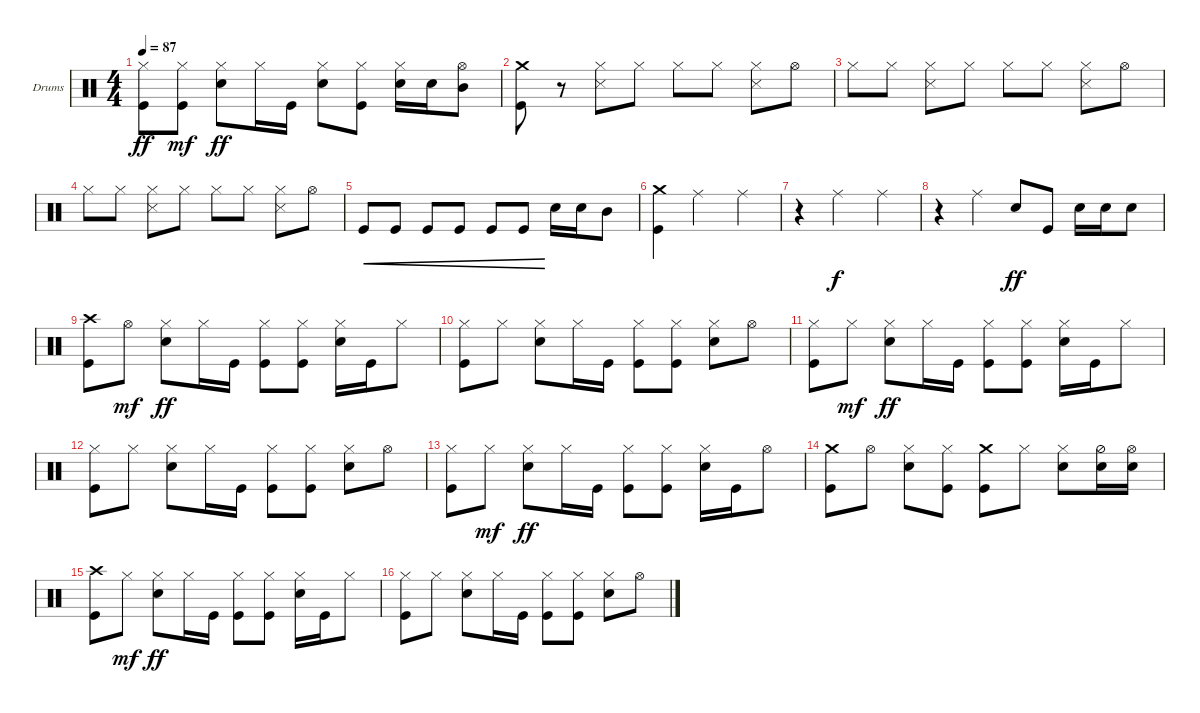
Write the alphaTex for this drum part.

\bracketExtendMode groupsimilarinstruments
\firstSystemTrackNameOrientation horizontal
\otherSystemsTrackNameOrientation horizontal
\track ("Drumkit" "Drums") {instrument percussion}
\staff {score}
\articulation defaults
\ts (4 4)
\tempo 87
\clef neutral
\ks c
("Kick (hit)" "Hi-Hat (closed)").8{dy ff} ("Hi-Hat (closed)" "Kick (hit)").8{dy mf} ("Snare (hit) 2" "Hi-Hat (closed)").8{dy ff} "Hi-Hat (closed)".16 "Kick (hit)".16 ("Hi-Hat (closed)" "Snare (hit) 2").8 ("Kick (hit)" "Hi-Hat (closed)").8 ("Snare (hit) 2" "Hi-Hat (closed)").16 "Snare (hit) 2".16 ("Hi-Hat (open)" "Mid Tom (hit)").8 |
("Crash medium (hit)" "Kick (hit)").8 r.8 ("Snare (side stick) 3" "Hi-Hat (closed)").8 "Hi-Hat (closed)".8 "Hi-Hat (closed)".8 "Hi-Hat (closed)".8 ("Snare (side stick) 3" "Hi-Hat (closed)").8 "Hi-Hat (open)".8 |
"Hi-Hat (closed)".8 "Hi-Hat (closed)".8 ("Snare (side stick) 3" "Hi-Hat (closed)").8 "Hi-Hat (closed)".8 "Hi-Hat (closed)".8 "Hi-Hat (closed)".8 ("Snare (side stick) 3" "Hi-Hat (closed)").8 "Hi-Hat (open)".8 |
"Hi-Hat (closed)".8 "Hi-Hat (closed)".8 ("Snare (side stick) 3" "Hi-Hat (closed)").8 "Hi-Hat (closed)".8 "Hi-Hat (closed)".8 "Hi-Hat (closed)".8 ("Snare (side stick) 3" "Hi-Hat (closed)").8 "Hi-Hat (open)".8 |
"Kick (hit)".8{cre} "Kick (hit)".8{cre} "Kick (hit)".8{cre} "Kick (hit)".8{cre} "Kick (hit)".8{cre} "Kick (hit)".8{cre} "Snare (hit) 2".16 "Snare (hit) 2".16 "Mid Tom (hit)".8 |
("Crash medium (hit)" "Kick (hit)").4 "Ride (middle)".2 "Ride (middle)".4 |
r.4 "Ride (middle)".2{dy f} "Ride (middle)".4 |
r.4 "Ride (middle)".4 "Snare (hit) 2".8{dy ff} "Kick (hit)".8 "Snare (hit) 2".16 "Snare (hit) 2".16 "Snare (hit) 2".8 |
("Crash high (hit)" "Kick (hit)").8 "Hi-Hat (open)".8{dy mf} ("Snare (hit) 2" "Hi-Hat (closed)").8{dy ff} "Hi-Hat (closed)".16 "Kick (hit)".16 ("Kick (hit)" "Hi-Hat (closed)").8 ("Kick (hit)" "Hi-Hat (closed)").8 ("Snare (hit) 2" "Hi-Hat (closed)").16 "Kick (hit)".16 "Hi-Hat (closed)".8 |
("Kick (hit)" "Hi-Hat (closed)").8 "Hi-Hat (closed)".8 ("Snare (hit) 2" "Hi-Hat (closed)").8 "Hi-Hat (closed)".16 "Kick (hit)".16 ("Kick (hit)" "Hi-Hat (closed)").8 ("Kick (hit)" "Hi-Hat (closed)").8 ("Snare (hit) 2" "Hi-Hat (closed)").8 "Hi-Hat (open)".8 |
("Kick (hit)" "Hi-Hat (closed)").8 "Hi-Hat (closed)".8{dy mf} ("Snare (hit) 2" "Hi-Hat (closed)").8{dy ff} "Hi-Hat (closed)".16 "Kick (hit)".16 ("Kick (hit)" "Hi-Hat (closed)").8 ("Kick (hit)" "Hi-Hat (closed)").8 ("Snare (hit) 2" "Hi-Hat (closed)").16 "Kick (hit)".16 "Hi-Hat (closed)".8 |
("Kick (hit)" "Hi-Hat (closed)").8 "Hi-Hat (closed)".8 ("Snare (hit) 2" "Hi-Hat (closed)").8 "Hi-Hat (closed)".16 "Kick (hit)".16 ("Kick (hit)" "Hi-Hat (closed)").8 ("Kick (hit)" "Hi-Hat (closed)").8 ("Snare (hit) 2" "Hi-Hat (closed)").8 "Hi-Hat (open)".8 |
("Kick (hit)" "Hi-Hat (closed)").8 "Hi-Hat (closed)".8{dy mf} ("Snare (hit) 2" "Hi-Hat (closed)").8{dy ff} "Hi-Hat (closed)".16 "Kick (hit)".16 ("Kick (hit)" "Hi-Hat (closed)").8 ("Kick (hit)" "Hi-Hat (closed)").8 ("Snare (hit) 2" "Hi-Hat (closed)").16 "Kick (hit)".16 "Hi-Hat (open)".8 |
("Kick (hit)" "Crash medium (hit)").8 "Hi-Hat (open)".8 ("Snare (hit) 2" "Hi-Hat (closed)").8 ("Kick (hit)" "Hi-Hat (closed)").8 ("Crash medium (hit)" "Kick (hit)").8 "Hi-Hat (closed)".8 ("Hi-Hat (closed)" "Snare (hit) 2").8 ("Hi-Hat (half)" "Snare (hit) 2").16 ("Snare (hit) 2" "Hi-Hat (open)").16 |
("Crash high (hit)" "Kick (hit)").8 "Hi-Hat (closed)".8{dy mf} ("Snare (hit) 2" "Hi-Hat (closed)").8{dy ff} "Hi-Hat (closed)".16 "Kick (hit)".16 ("Kick (hit)" "Hi-Hat (closed)").8 ("Kick (hit)" "Hi-Hat (closed)").8 ("Snare (hit) 2" "Hi-Hat (closed)").16 "Kick (hit)".16 "Hi-Hat (closed)".8 |
("Kick (hit)" "Hi-Hat (closed)").8 "Hi-Hat (closed)".8 ("Snare (hit) 2" "Hi-Hat (closed)").8 "Hi-Hat (closed)".16 "Kick (hit)".16 ("Kick (hit)" "Hi-Hat (closed)").8 ("Kick (hit)" "Hi-Hat (closed)").8 ("Snare (hit) 2" "Hi-Hat (closed)").8 "Hi-Hat (open)".8
